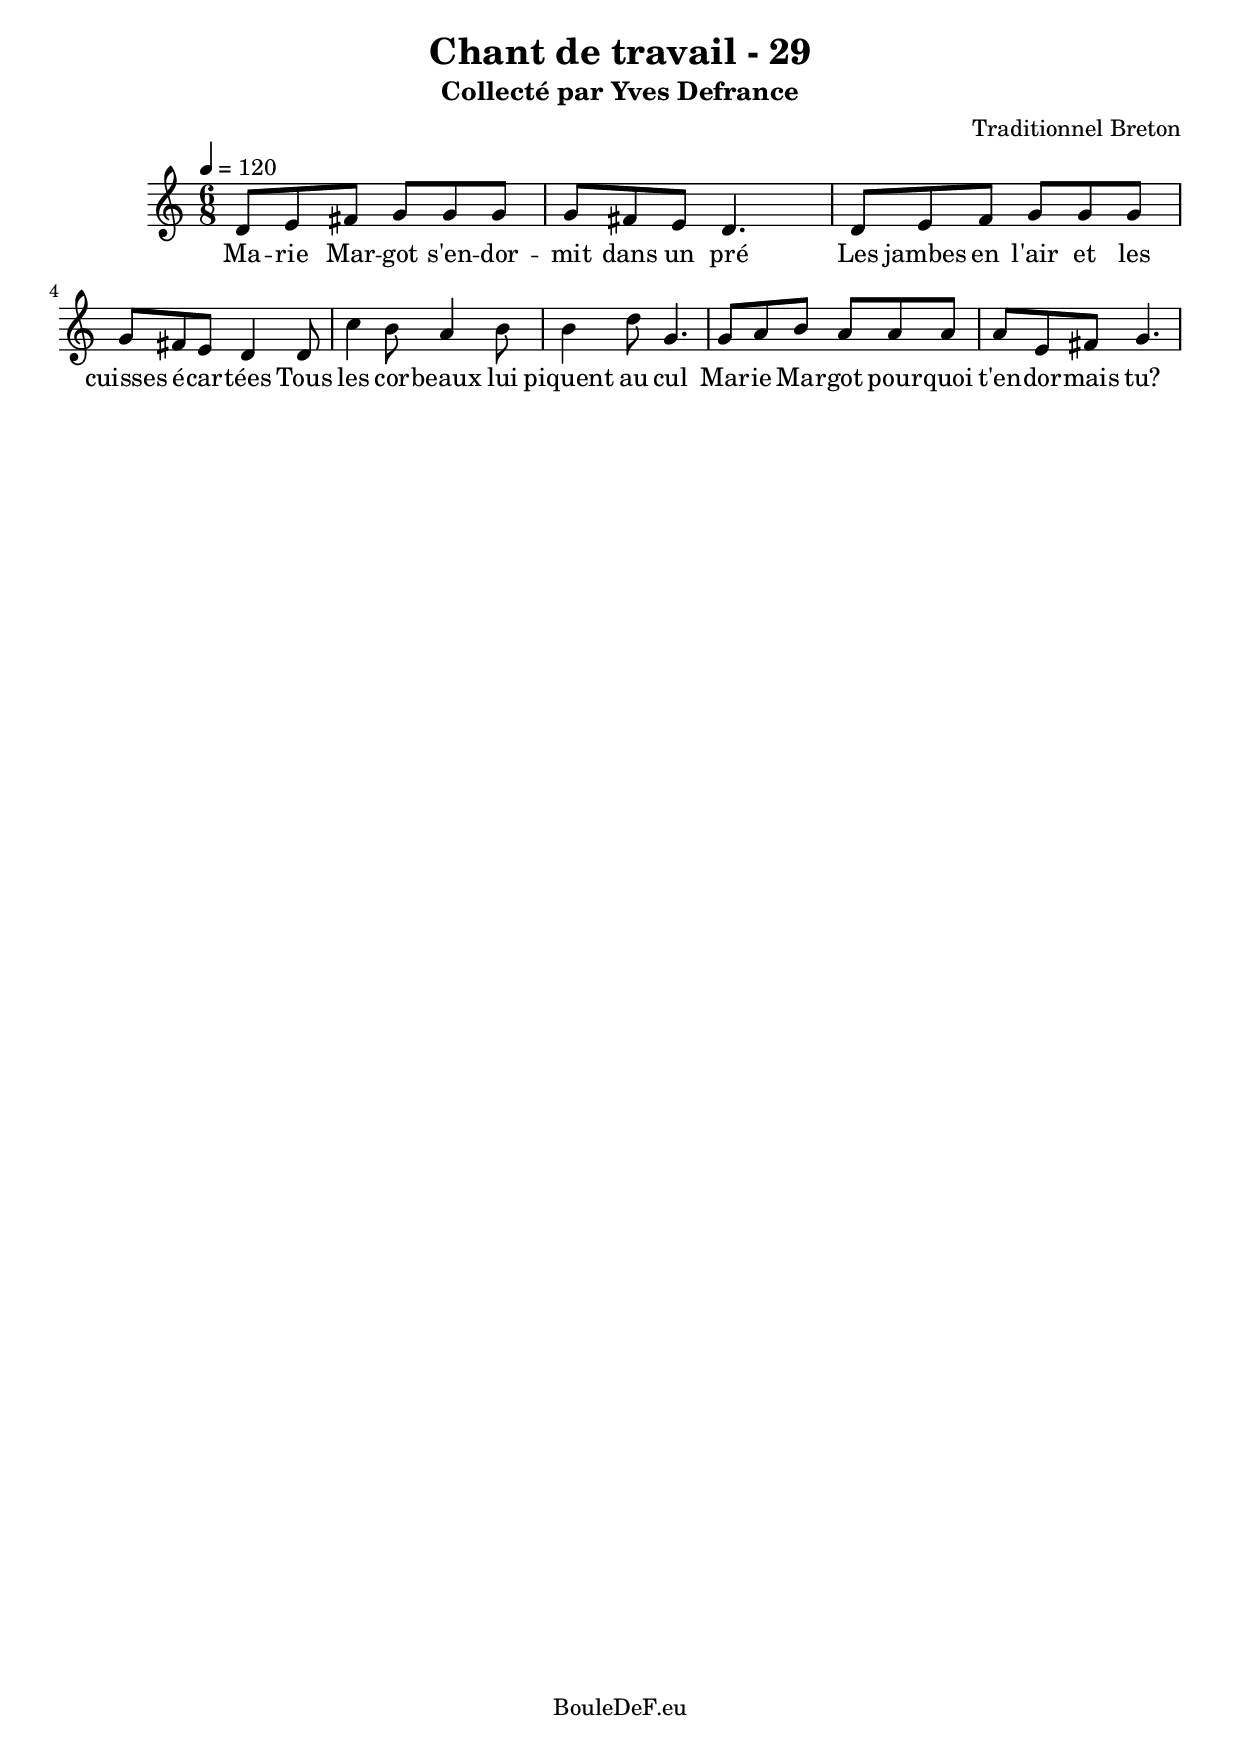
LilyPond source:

\version "2.16.2"
\include "italiano.ly"

\header {
	title = "Chant de travail - 29"
	subtitle = "Collecté par Yves Defrance"
	composer = "Traditionnel Breton"
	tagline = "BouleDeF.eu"
}

\score {
	\new Staff \relative sib {
		\clef "treble"
		\time 6/8
		\tempo 4 = 120

		| re8 mi fad sol sol sol
		| sol fad mi re4.
		| re8 mi fa sol sol sol
		| sol fad mi re4 re8
		| do'4 si8 la4 si8
		| si4 re8 sol,4.
		| sol8 la si la la la
		| la mi fad sol4.
	}
	\addlyrics {
		| Ma -- rie Mar -- got s'en -- dor -- mit dans un pré
		Les jambes en l'air et les cuisses é -- car -- tées
		Tous les cor -- beaux lui piquent au cul
		Mar -- ie Mar -- got pour -- quoi t'en -- dor -- mais tu?
	}
	\layout {}
	\midi {}
}

